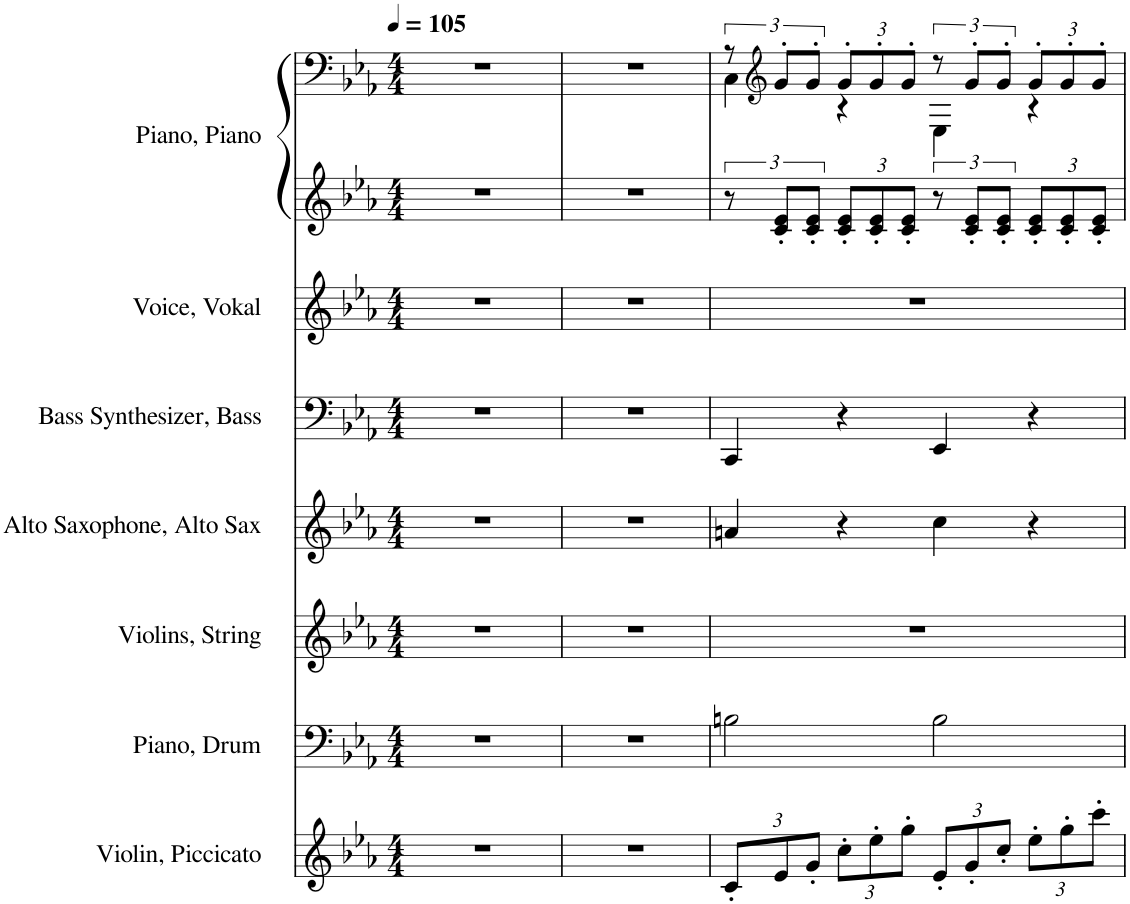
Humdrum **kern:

**kern	**kern	**kern	**kern	**kern	**kern	**kern	**kern
*part7	*part6	*part5	*part4	*part3	*part2	*part1	*part1
*staff8	*staff7	*staff6	*staff5	*staff4	*staff3	*staff2	*staff1
*I"Violin, Piccicato	*I"Piano, Drum	*I"Violins, String	*I"Alto Saxophone, Alto Sax	*I"Bass Synthesizer, Bass	*I"Voice, Vokal	*I"Piano, Piano	*
*I'Vln.	*I'Pno.	*I'Vlns.	*I'A. Sax.	*I'Synth.	*I'Vo.	*I'Pno.	*
*clefG2	*clefF4	*clefG2	*clefG2	*clefF4	*clefG2	*clefG2	*clefF4
*	*	*	*Trd5c9	*	*	*	*
*k[b-e-a-]	*k[b-e-a-]	*k[b-e-a-]	*k[b-e-a-]	*k[b-e-a-]	*k[b-e-a-]	*k[b-e-a-]	*k[b-e-a-]
*M4/4	*M4/4	*M4/4	*M4/4	*M4/4	*M4/4	*M4/4	*M4/4
*MM105	*MM105	*MM105	*MM105	*MM105	*MM105	*MM105	*MM105
=1	=1	=1	=1	=1	=1	=1	=1
1r	1r	1r	1r	1r	1r	1r	1r
=2	=2	=2	=2	=2	=2	=2	=2
1r	1r	1r	1r	1r	1r	1r	1r
=3	=3	=3	=3	=3	=3	=3	=3
*Xbrackettup	*	*	*	*	*	*	*
*	*	*	*	*	*	*	*^
12c'/L	2Bn\	1r	4an/	4CC/	1r	12r	12r	4C\
*	*	*	*	*	*	*	*clefG2	*
12e-/	.	.	.	.	.	12c/' 12e-/'L	12g'/L	.
12g'/J	.	.	.	.	.	12c/' 12e-/'J	12g'/J	.
*	*	*	*	*	*	*Xbrackettup	*Xbrackettup	*
12cc'\L	.	.	4r	4r	.	12c/' 12e-/'L	12g'/L	4r
12ee-'\	.	.	.	.	.	12c/' 12e-/'	12g'/	.
12gg'\J	.	.	.	.	.	12c/' 12e-/'J	12g'/J	.
*	*	*	*	*	*	*brackettup	*brackettup	*
12e-'/L	2B\	.	4cc\	4EE-/	.	12r	12r	4E-\
12g'/	.	.	.	.	.	12c/' 12e-/'L	12g'/L	.
12cc'/J	.	.	.	.	.	12c/' 12e-/'J	12g'/J	.
*	*	*	*	*	*	*Xbrackettup	*Xbrackettup	*
12ee-'\L	.	.	4r	4r	.	12c/' 12e-/'L	12g'/L	4r
12gg'\	.	.	.	.	.	12c/' 12e-/'	12g'/	.
12ccc'\J	.	.	.	.	.	12c/' 12e-/'J	12g'/J	.
*	*	*	*	*	*	*	*v	*v
=	=	=	=	=	=	=	=
*-	*-	*-	*-	*-	*-	*-	*-
